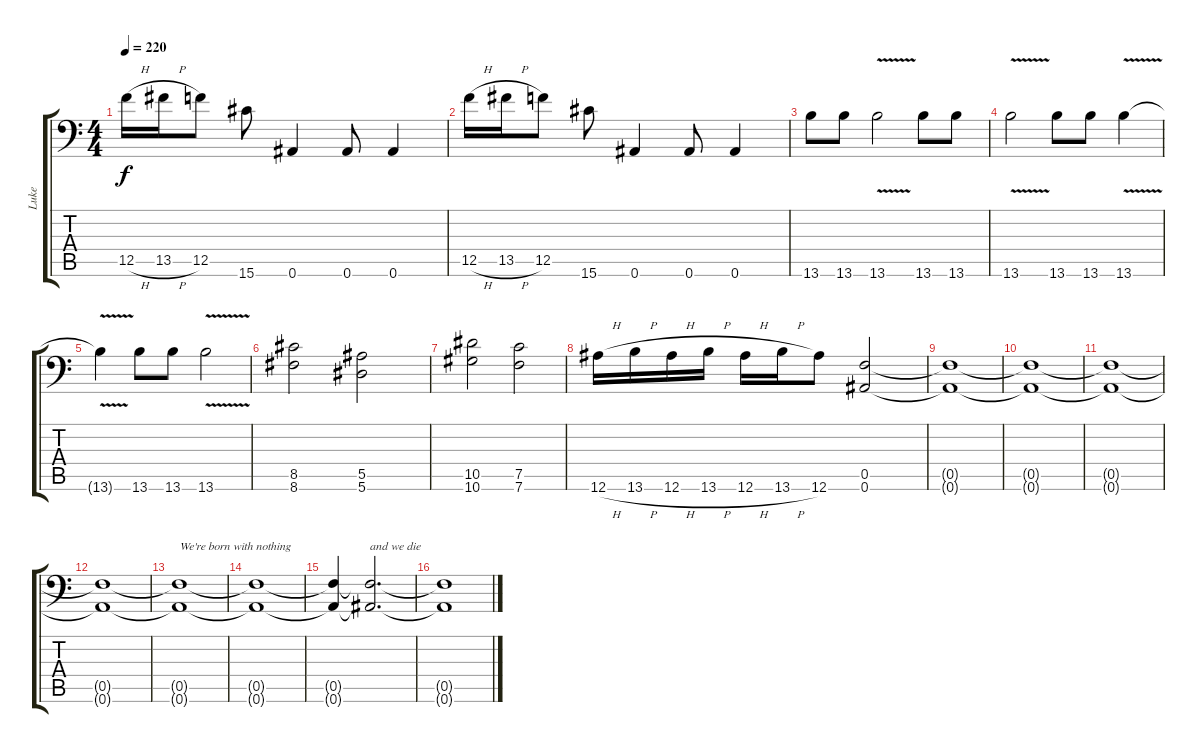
\track ("Luke" "Luke") {instrument distortionguitar}
\staff {score tabs}
\tuning (C4 G3 Eb3 Bb2 F2 Bb1) {hide}
\ts (4 4)
\tempo 220
\clef f4
\ks c
12.5{h}.16{dy f} 13.5{h}.16 12.5.8 15.6.8 0.6.4 0.6.8 0.6.4 |
12.5{h}.16 13.5{h}.16 12.5.8 15.6.8 0.6.4 0.6.8 0.6.4 |
13.6.8 13.6.8 13.6{v}.2 13.6.8 13.6.8 |
13.6{v}.2 13.6.8 13.6.8 13.6{v}.4 |
13.6{t}.4 13.6.8 13.6.8 13.6{v}.2 |
(8.5 8.6).2 (5.5 5.6).2 |
(10.5 10.6).2 (7.5 7.6).2 |
12.6{h}.16 13.6{h}.16 12.6{h}.16 13.6{h}.16 12.6{h}.16 13.6{h}.16 12.6.8 (0.5 0.6).2 |
(0.5{t} 0.6{t}).1 |
(0.5{t} 0.6{t}).1 |
(0.5{t} 0.6{t}).1 |
(0.5{t} 0.6{t}).1 |
(0.5{t} 0.6{t}).1{txt "We're born with nothing"} |
(0.5{t} 0.6{t}).1 |
(0.5{t} 0.6{t}).4 (0.5{t} 0.6{t}).2{d txt "and we die"} |
(0.5{t} 0.6{t}).1
